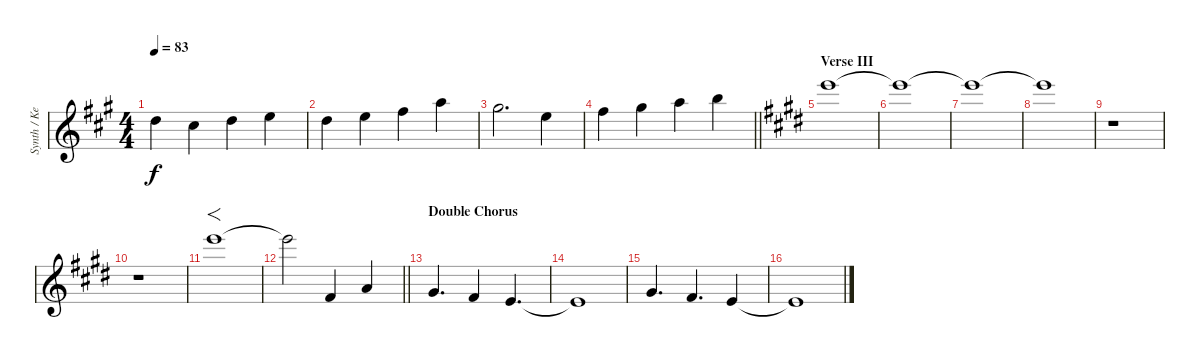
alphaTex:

\track ("Synth / Keyboard II" "Synth / Ke") {instrument synthstrings1}
\staff {score}
\tuning (D4 B3 G3 D3 G2 D2) {hide}
\ts (4 4)
\tempo 83
\clef g2
\ks a
12.1.4{dy f} 11.1.4 12.1.4 14.1.4 |
15.2.4 17.2.4 16.1.4 19.1.4 |
18.1.2{d} 14.1.4 |
\barLineRight lightlight
23.3.4 25.3.4 26.3.4 24.2.4 |
\section ("" "Verse III")
\ks e
26.1.1 |
26.1{t}.1 |
26.1{t}.1{volume 0} |
26.1{t}.1 |
r.1 |
r.1 |
26.1.1{f volume 10} |
\barLineRight lightlight
26.1{t}.2 4.1.4 7.1.4 |
\section ("" "Double Chorus")
6.1.4{d} 7.2.4 5.2.4{d} |
5.2{t}.1 |
6.1.4{d} 7.2.4{d} 5.2.4 |
5.2{t}.1
